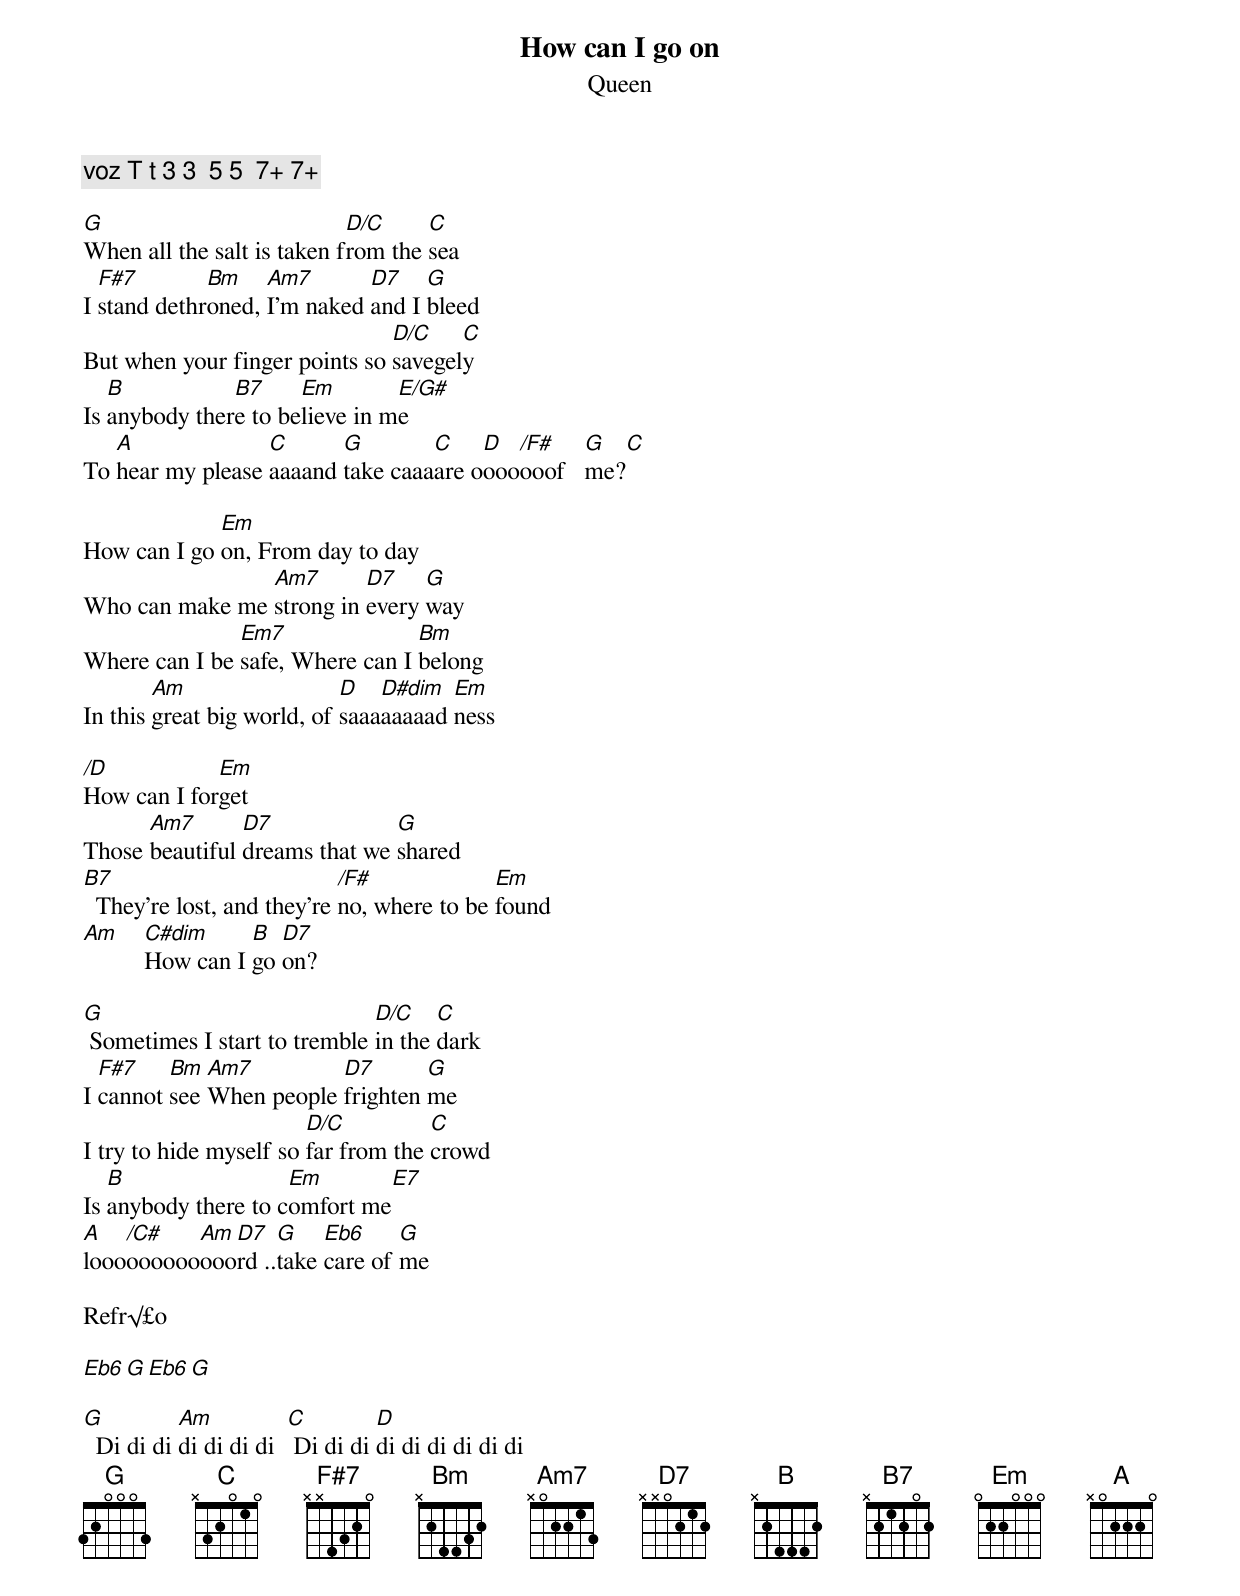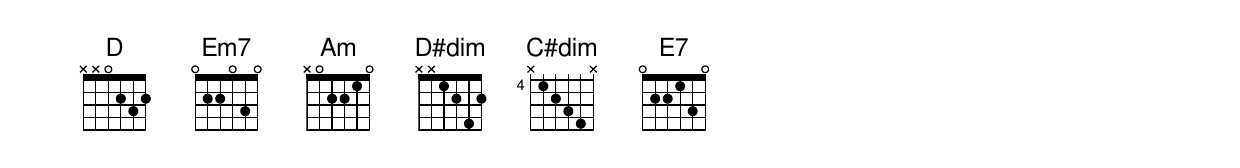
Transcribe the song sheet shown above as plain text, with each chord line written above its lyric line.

How can I go on
Queen

voz T t 3 3  5 5  7+ 7+

G                           D/C     C
When all the salt is taken from the sea
  F#7        Bm    Am7       D7    G
I stand dethroned, I'm naked and I bleed
                               D/C    C
But when your finger points so savegely
   B           B7     Em        E/G#
Is anybody there to believe in me
   A              C      G        C    D  /F#    G   C
To hear my please aaaand take caaaare ooooooof   me?

             Em
How can I go on, From day to day
                Am7       D7    G
Who can make me strong in every way
               Em7               Bm
Where can I be safe, Where can I belong
        Am                  D   D#dim  Em
In this great big world, of saaaaaaaad ness

/D           Em
How can I forget
      Am7       D7             G
Those beautiful dreams that we shared
B7                          /F#             Em
  They're lost, and they're no, where to be found
Am  C#dim     B  D7
    How can I go on?

G                             D/C    C
 Sometimes I start to tremble in the dark
  F#7    Bm  Am7         D7       G
I cannot see When people frighten me
                        D/C          C
I try to hide myself so far from the crowd
   B                 Em       E7
Is anybody there to comfort me
A   /C#   Am D7   G    Eb6     G
loooooooooooord ..take care of me

Refr√£o

Eb6     G   Eb6     G

G          Am           C         D
  Di di di di di di di   Di di di di di di di di di
